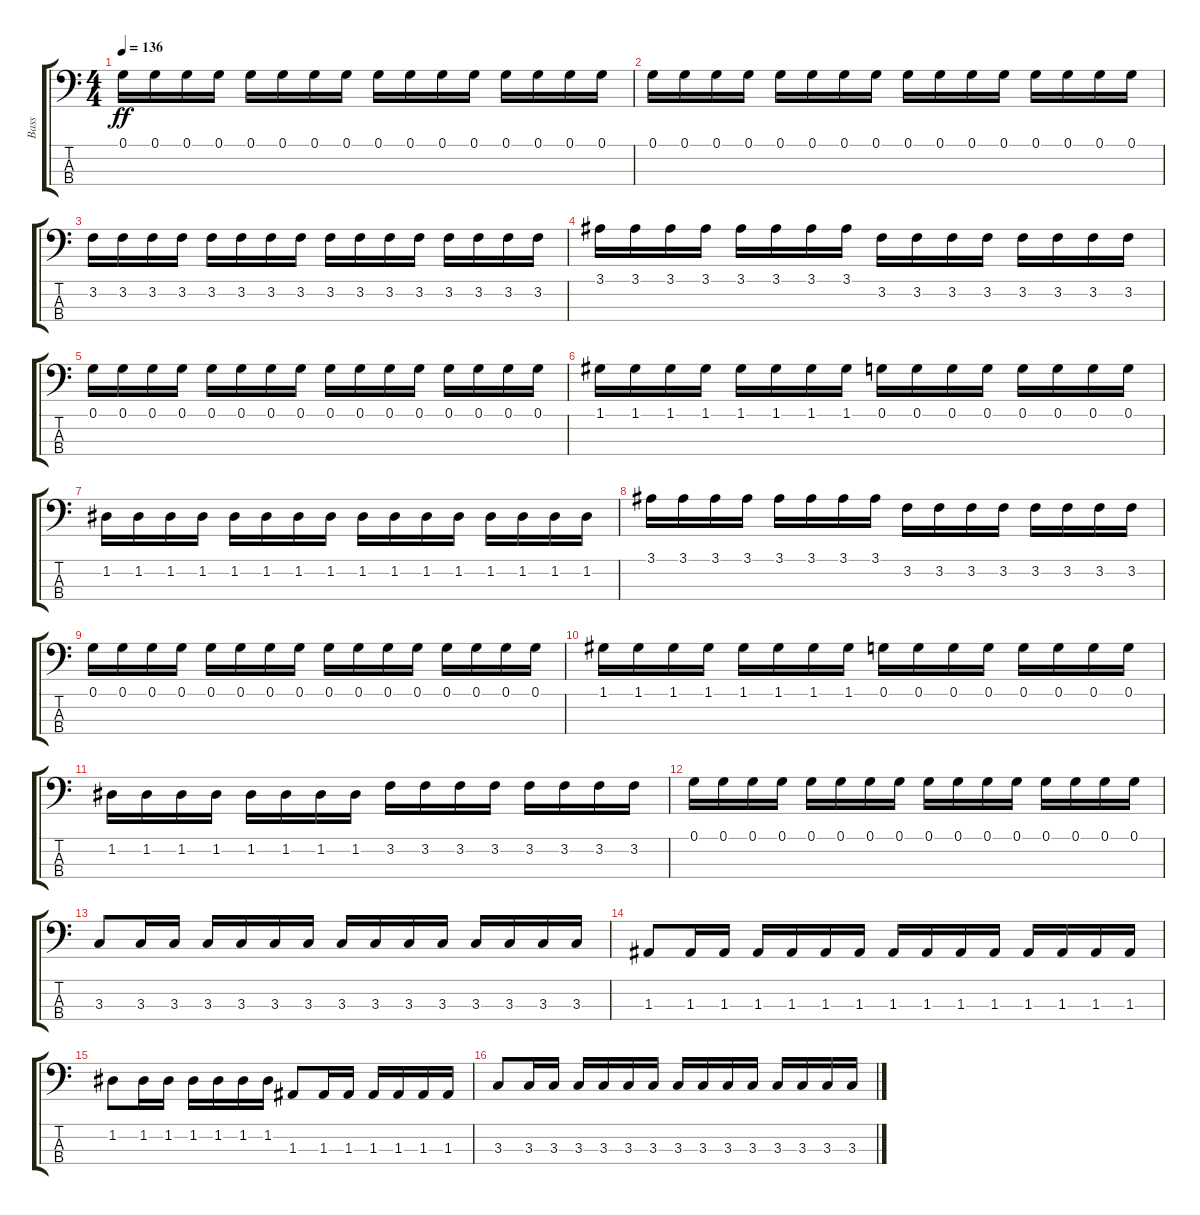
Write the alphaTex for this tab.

\track ("Bass" "Bass") {instrument electricbassfinger}
\staff {score tabs}
\tuning (G2 D2 A1 E1) {hide}
\ts (4 4)
\tempo 136
\clef f4
\ks c
0.1.16{dy ff} 0.1.16 0.1.16 0.1.16 0.1.16 0.1.16 0.1.16 0.1.16 0.1.16 0.1.16 0.1.16 0.1.16 0.1.16 0.1.16 0.1.16 0.1.16 |
0.1.16 0.1.16 0.1.16 0.1.16 0.1.16 0.1.16 0.1.16 0.1.16 0.1.16 0.1.16 0.1.16 0.1.16 0.1.16 0.1.16 0.1.16 0.1.16 |
3.2.16 3.2.16 3.2.16 3.2.16 3.2.16 3.2.16 3.2.16 3.2.16 3.2.16 3.2.16 3.2.16 3.2.16 3.2.16 3.2.16 3.2.16 3.2.16 |
3.1.16 3.1.16 3.1.16 3.1.16 3.1.16 3.1.16 3.1.16 3.1.16 3.2.16 3.2.16 3.2.16 3.2.16 3.2.16 3.2.16 3.2.16 3.2.16 |
0.1.16 0.1.16 0.1.16 0.1.16 0.1.16 0.1.16 0.1.16 0.1.16 0.1.16 0.1.16 0.1.16 0.1.16 0.1.16 0.1.16 0.1.16 0.1.16 |
1.1.16 1.1.16 1.1.16 1.1.16 1.1.16 1.1.16 1.1.16 1.1.16 0.1.16 0.1.16 0.1.16 0.1.16 0.1.16 0.1.16 0.1.16 0.1.16 |
1.2.16 1.2.16 1.2.16 1.2.16 1.2.16 1.2.16 1.2.16 1.2.16 1.2.16 1.2.16 1.2.16 1.2.16 1.2.16 1.2.16 1.2.16 1.2.16 |
3.1.16 3.1.16 3.1.16 3.1.16 3.1.16 3.1.16 3.1.16 3.1.16 3.2.16 3.2.16 3.2.16 3.2.16 3.2.16 3.2.16 3.2.16 3.2.16 |
0.1.16 0.1.16 0.1.16 0.1.16 0.1.16 0.1.16 0.1.16 0.1.16 0.1.16 0.1.16 0.1.16 0.1.16 0.1.16 0.1.16 0.1.16 0.1.16 |
1.1.16 1.1.16 1.1.16 1.1.16 1.1.16 1.1.16 1.1.16 1.1.16 0.1.16 0.1.16 0.1.16 0.1.16 0.1.16 0.1.16 0.1.16 0.1.16 |
1.2.16 1.2.16 1.2.16 1.2.16 1.2.16 1.2.16 1.2.16 1.2.16 3.2.16 3.2.16 3.2.16 3.2.16 3.2.16 3.2.16 3.2.16 3.2.16 |
0.1.16 0.1.16 0.1.16 0.1.16 0.1.16 0.1.16 0.1.16 0.1.16 0.1.16 0.1.16 0.1.16 0.1.16 0.1.16 0.1.16 0.1.16 0.1.16 |
3.3.8 3.3.16 3.3.16 3.3.16 3.3.16 3.3.16 3.3.16 3.3.16 3.3.16 3.3.16 3.3.16 3.3.16 3.3.16 3.3.16 3.3.16 |
1.3.8 1.3.16 1.3.16 1.3.16 1.3.16 1.3.16 1.3.16 1.3.16 1.3.16 1.3.16 1.3.16 1.3.16 1.3.16 1.3.16 1.3.16 |
1.2.8 1.2.16 1.2.16 1.2.16 1.2.16 1.2.16 1.2.16 1.3.8 1.3.16 1.3.16 1.3.16 1.3.16 1.3.16 1.3.16 |
3.3.8 3.3.16 3.3.16 3.3.16 3.3.16 3.3.16 3.3.16 3.3.16 3.3.16 3.3.16 3.3.16 3.3.16 3.3.16 3.3.16 3.3.16
